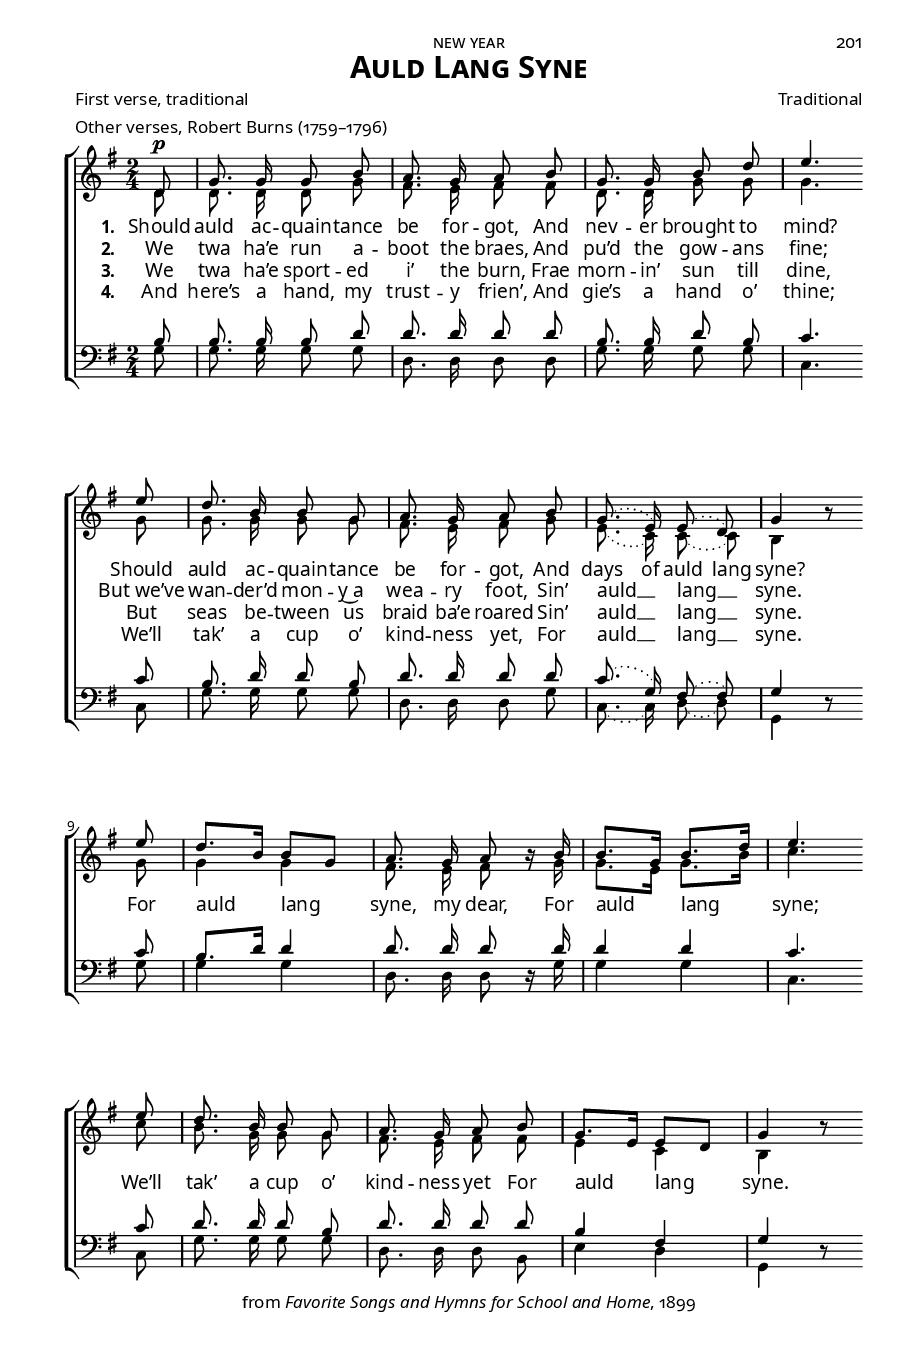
\version "2.14.2"
\include "util.ly"
\header {
  title = \markup{\override #'(font-name . "Garamond Premier Pro Semibold"){ \abs-fontsize #15 \smallCapsOldStyle"Auld Lang Syne"}}
  poet = \markup\oldStyleNum"First verse, traditional"
  meter = \markup\oldStyleNum"Other verses, Robert Burns (1759–1796)"
  composer = \markup\oldStyleNum"Traditional"
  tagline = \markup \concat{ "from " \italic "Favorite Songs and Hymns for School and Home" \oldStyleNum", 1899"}
}
\paper {
  %print-all-headers = ##f
  paper-height = 9\in
  paper-width = 6\in
  indent = 0\in
  %system-system-spacing = #'((basic-distance . 10) (padding . 0))
  %system-system-spacing =
  %  #'((basic-distance . 0)
  %     (minimum-distance . 0)
  %     (padding . -0.35)
  %     (stretchability . 100))
  ragged-last-bottom = ##f
  ragged-bottom = ##f
  two-sided = ##t
  inner-margin = 0.5\in
  outer-margin = 0.25\in
  top-margin = 0.25\in
  bottom-margin = 0.25\in
  first-page-number = #201
  print-first-page-number = ##t
  headerLine = \markup{\override #'(font-name . "Garamond Premier Pro") \smallCapsOldStyle"new year"}
  oddHeaderMarkup = \markup\fill-line{
     \override #'(font-name . "Garamond Premier Pro")\abs-fontsize #8.5
     \combine 
        \fill-line{"" \if \should-print-page-number
        \oldStylePageNum""
        }
        \fill-line{\headerLine}
  }
  evenHeaderMarkup = \markup {
     \override #'(font-name . "Garamond Premier Pro")\abs-fontsize #8.5
     \combine
        \if \should-print-page-number
        \oldStylePageNum""
        \fill-line{\headerLine}
  }
}
#(set-global-staff-size 15) \paper{ #(define fonts (make-pango-font-tree "GoudyOlSt BT" "Garamond Premier Pro" "Garamond Premier Pro" (/ 15 20))) }
global = {
  \key g \major
  \time 2/4
  \autoBeamOff
  \override DynamicLineSpanner #'staff-padding = #0.0
  \override DynamicLineSpanner #'Y-extent = #'(-1 . 1)
}

sopMusic = \relative c' {
  \partial 8 d8^\p |
  g8. g16 g8 b |
  a8. g16 a8 b |
  g8. g16 b8 d |
  e4. \bar""\break e8 |
  d8. b16 b8 g |
  
  a8. g16 a8 b |
  \slurDotted g8.( e16) e8( d) |
  \partial 4. g4 b8\rest \bar "|:" \break
  \partial 8 e8 |
  d8.[ b16] b8[ g] |
  a8. g16 a8 b16\rest b |
  
  b8.[ g16] b8.[ d16] |
  e4. \bar""\break e8 |
  d8. b16 b8 g |
  a8. g16 a8 b |
  g8.[ e16] e8[ d] |
  \partial 4. g4  b8\rest \bar ":|"
}
sopWords = \lyricmode {
  
}

altoMusic = \relative c' {
  d8 |
  d8. d16 d8 g |
  fis8. e16 fis8 fis |
  d8. d16 g8 g |
  g4. g8 |
  g8. g16 g8 g |
  
  fis8. e16 fis8 g |
  \slurDotted e8.( c16) c8( c) |
  b4 s8 |
  g'8 |
  g4 g |
  fis8. e16 fis8 s16 g |
  
  g8.[ e16] g8.[ b16] |
  c4. c8 |
  b8. g16 g8 g |
  fis8. e16 fis8 fis |
  e4 c4 |
  b4 s8 \bar ":|"
}
altoWords = \lyricmode {
  \dropLyricsV
  \set stanza = #"1. "
  \set ignoreMelismata = ##t
  Should auld ac -- quain -- tance be for -- got,
  And nev -- er brought to mind?
  Should auld ac -- quain -- tance be for -- got,
  And days of auld lang syne?

  \unset ignoreMelismata
  \set associatedVoice = "sopranos"
  For auld lang syne, my dear,
  For auld lang syne;
  We’ll tak’ a cup o’ kind -- ness yet
  For auld lang syne.
  
}
altoWordsII = \lyricmode {
  \dropLyricsV
%\markup\italic
  \set stanza = #"2. "
  We twa ha’e run a -- boot the braes,
  And pu’d the gow -- ans fine;
  But_we’ve wan -- der’d mon -- y~a wea -- ry foot,
  Sin’ auld __ lang __ syne.
}
altoWordsIII = \lyricmode {
  \dropLyricsV
  \set stanza = #"3. "
  We twa ha’e sport -- ed i’ the burn,
  Frae morn -- in’ sun till dine,
  But seas be -- tween us braid ba’e roared
  Sin’ auld __ lang __ syne.
}
altoWordsIV = \lyricmode {
  \dropLyricsV
  \set stanza = #"4. "
  And here’s a hand, my trust -- y frien’,
  And gie’s a hand o’ thine;
  We’ll tak’ a cup o’ kind -- ness yet,
  For auld __ lang __ syne.
}
altoWordsV = \lyricmode {
  \set stanza = #"5. "
  \set ignoreMelismata = ##t
}
altoWordsVI = \lyricmode {
  \set stanza = #"6. "
  \set ignoreMelismata = ##t
}
tenorMusic = \relative c' {
  b8 |
  b8. b16 b8 d |
  d8. d16 d8 d |
  b8. b16 d8 b |
  c4. c8 |
  b8. d16 d8 b |
  
  d8. d16 d8 d |
  \slurDotted c8.( g16) fis8( fis) |
  g4 s8 |
  c |
  b8.[ d16] d4 |
  d8. d16 d8 s16 d |
  
  d4 d |
  c4. c8 |
  d8. d16 d8 b |
  d8. d16 d8 d |
  b4 fis |
  g s8 \bar ":|"
}
tenorWords = \lyricmode {

}

bassMusic = \relative c {
  g'8 |
  g8. g16 g8 g |
  d8. d16 d8 d |
  g8. g16 g8 g |
  c,4. c8 |
  g'8. g16 g8 g |
  
  d8. d16 d8 g |
  \slurDotted c,8.( c16) d8( d) |
  g,4 d'8\rest |
  g |
  g4 g4 |
  d8. d16 d8 d16\rest g |
  
  g4 g |
  c,4. c8 |
  g'8. g16 g8 g |
  d8. d16 d8 b |
  e4 d |
  g, d'8\rest \bar ":|"
}
bassWords = \lyricmode {

}

pianoRH = \relative c' {
  
}
pianoLH = \relative c' {
  
}

\score {
  <<
   \new ChoirStaff <<
    \new Staff = women <<
      \new Voice = "sopranos" { \voiceOne << \global \sopMusic >> }
      \new Voice = "altos" { \voiceTwo << \global \altoMusic >> }
    >>
    \new Lyrics \with { alignAboveContext = #"women" \override VerticalAxisGroup #'nonstaff-relatedstaff-spacing = #'((basic-distance . 1))} \lyricsto "sopranos" \sopWords
    \new Lyrics = "altosVI"  \with { alignBelowContext = #"women" } \lyricsto "altos" \altoWordsVI
    \new Lyrics = "altosV"  \with { alignBelowContext = #"women" } \lyricsto "altos" \altoWordsV
    \new Lyrics = "altosIV"  \with { alignBelowContext = #"women" } \lyricsto "altos" \altoWordsIV
    \new Lyrics = "altosIII"  \with { alignBelowContext = #"women" } \lyricsto "altos" \altoWordsIII
    \new Lyrics = "altosII"  \with { alignBelowContext = #"women" } \lyricsto "altos" \altoWordsII
    \new Lyrics = "altos"  \with { alignBelowContext = #"women" \override VerticalAxisGroup #'nonstaff-relatedstaff-spacing = #'((basic-distance . 1))} \lyricsto "altos" \altoWords
   \new Staff = men <<
      \clef bass
      \new Voice = "tenors" { \voiceOne << \global \tenorMusic >> }
      \new Voice = "basses" { \voiceTwo << \global \bassMusic >> }
    >>
    \new Lyrics \with { alignAboveContext = #"men" \override VerticalAxisGroup #'nonstaff-relatedstaff-spacing = #'((basic-distance . 1)) } \lyricsto "tenors" \tenorWords
    \new Lyrics \with { alignBelowContext = #"men" \override VerticalAxisGroup #'nonstaff-relatedstaff-spacing = #'((basic-distance . 1)) } \lyricsto "basses" \bassWords
  >>
%    \new PianoStaff << \new Staff { \new Voice { \pianoRH } } \new Staff { \clef "bass" \pianoLH } >>
  >>
  \layout {
    \context {
      \Score
      %\override SpacingSpanner #'base-shortest-duration = #(ly:make-moment 1 8)
      %\override SpacingSpanner #'common-shortest-duration = #(ly:make-moment 1 4)
    }
    \context {
      % Remove all empty staves
      % \Staff \RemoveEmptyStaves \override VerticalAxisGroup #'remove-first = ##t
    }
    \context {
      \Lyrics
      \override LyricText #'X-offset = #center-on-word
    }
  }
  \midi {
    \tempo 4 = 60
    \set Staff.midiInstrument = "piccolo"
  
    \context {
      \Voice
      \remove "Dynamic_performer"
    }
  }
}
